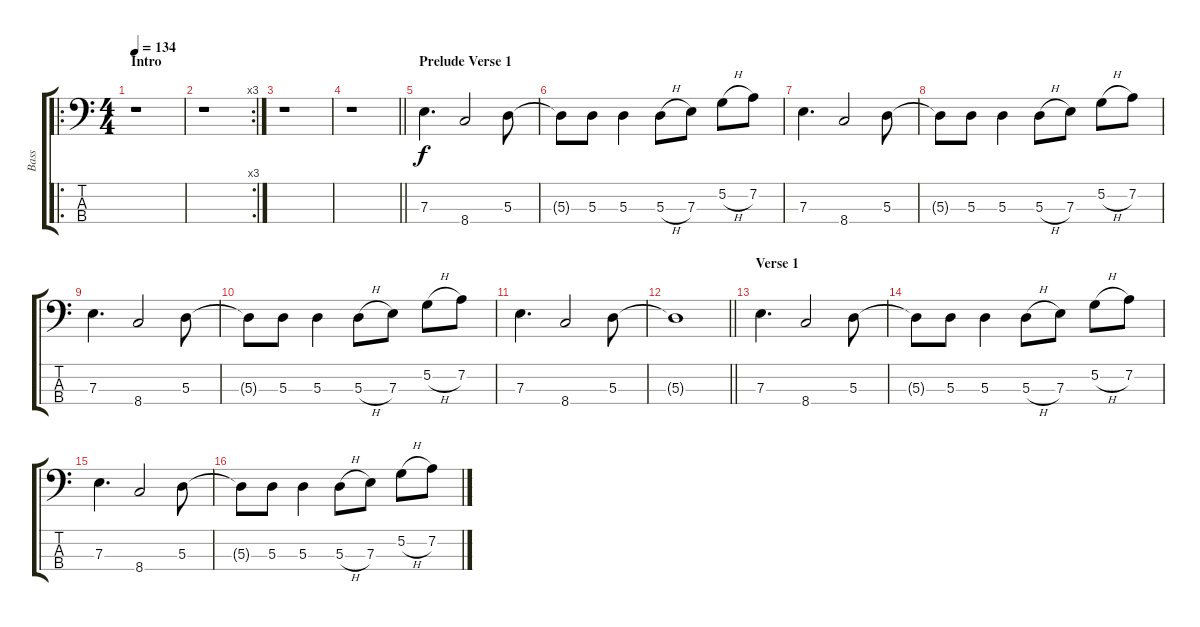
\track ("Bass" "Bass") {instrument electricbassfinger}
\staff {score tabs}
\tuning (G2 D2 A1 E1) {hide}
\ro
\ts (4 4)
\section ("" "Intro")
\tempo 134
\clef f4
\ks c
r.1{dy f instrument electricbassfinger} |
\rc 3
r.1 |
r.1 |
\barLineRight lightlight
r.1 |
\section ("" "Prelude Verse 1")
7.3.4{d} 8.4.2 5.3.8 |
5.3{t}.8 5.3.8 5.3.4 5.3{h}.8 7.3.8 5.2{h}.8 7.2.8 |
7.3.4{d} 8.4.2 5.3.8 |
5.3{t}.8 5.3.8 5.3.4 5.3{h}.8 7.3.8 5.2{h}.8 7.2.8 |
7.3.4{d} 8.4.2 5.3.8 |
5.3{t}.8 5.3.8 5.3.4 5.3{h}.8 7.3.8 5.2{h}.8 7.2.8 |
7.3.4{d} 8.4.2 5.3.8 |
\barLineRight lightlight
5.3{t}.1 |
\section ("" "Verse 1")
7.3.4{d} 8.4.2 5.3.8 |
5.3{t}.8 5.3.8 5.3.4 5.3{h}.8 7.3.8 5.2{h}.8 7.2.8 |
7.3.4{d} 8.4.2 5.3.8 |
5.3{t}.8 5.3.8 5.3.4 5.3{h}.8 7.3.8 5.2{h}.8 7.2.8
